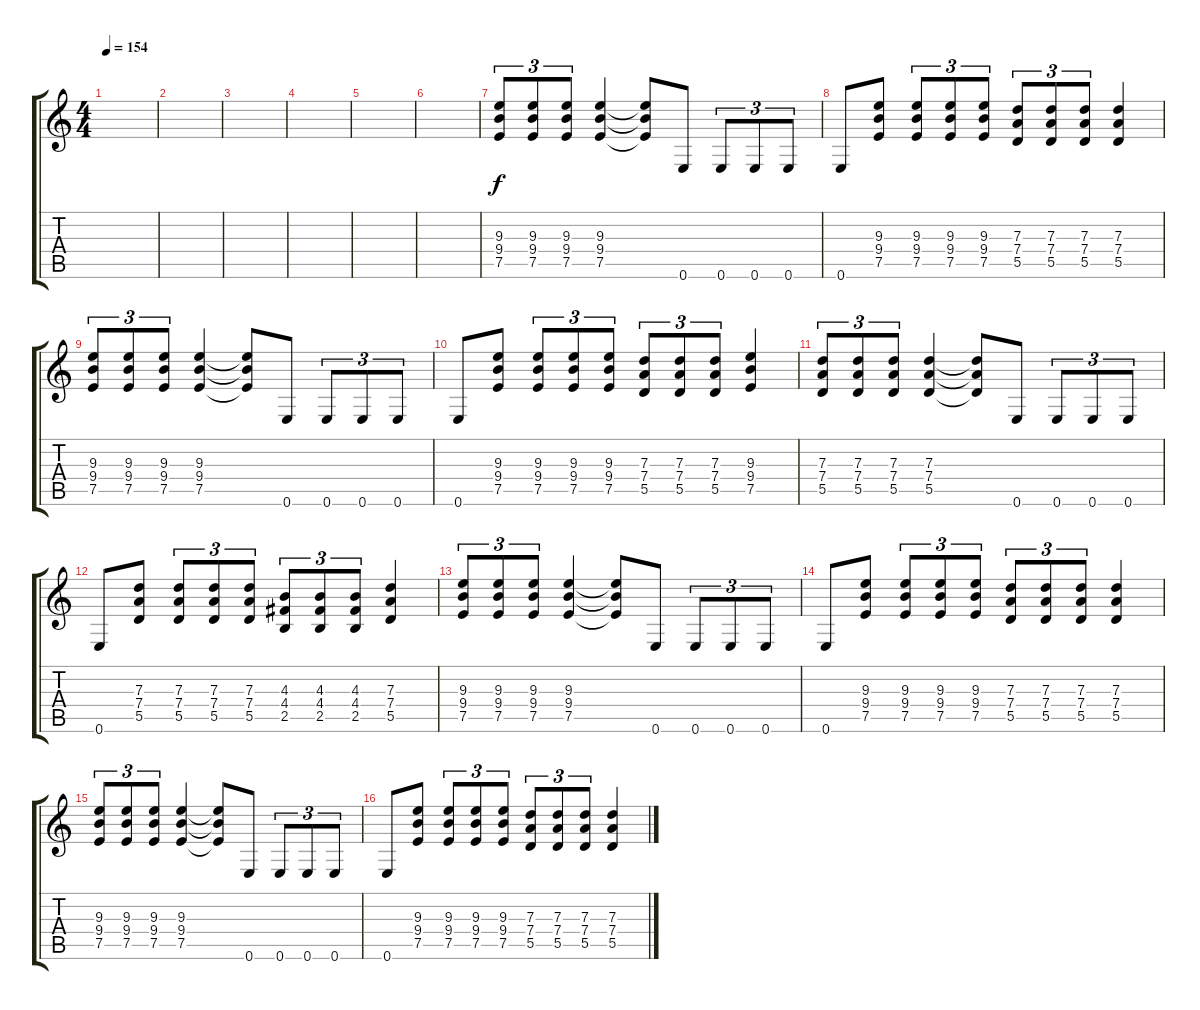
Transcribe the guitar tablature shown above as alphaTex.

\track "" {instrument distortionguitar}
\staff {score tabs}
\tuning (E4 B3 G3 D3 A2 E2) {hide}
\ts (4 4)
\tempo 154
\clef g2
\ks c
|
|
|
|
|
|
(9.3 9.4 7.5).8{tu (3 2)} (9.3 9.4 7.5).8{tu (3 2)} (9.3 9.4 7.5).8{tu (3 2)} (9.3 9.4 7.5).4 (9.3{t} 9.4{t} 7.5{t}).8 0.6.8 0.6.8{tu (3 2)} 0.6.8{tu (3 2)} 0.6.8{tu (3 2)} |
0.6.8 (9.3 9.4 7.5).8 (9.3 9.4 7.5).8{tu (3 2)} (9.3 9.4 7.5).8{tu (3 2)} (9.3 9.4 7.5).8{tu (3 2)} (7.3 7.4 5.5).8{tu (3 2)} (7.3 7.4 5.5).8{tu (3 2)} (7.3 7.4 5.5).8{tu (3 2)} (7.3 7.4 5.5).4 |
(9.3 9.4 7.5).8{tu (3 2)} (9.3 9.4 7.5).8{tu (3 2)} (9.3 9.4 7.5).8{tu (3 2)} (9.3 9.4 7.5).4 (9.3{t} 9.4{t} 7.5{t}).8 0.6.8 0.6.8{tu (3 2)} 0.6.8{tu (3 2)} 0.6.8{tu (3 2)} |
0.6.8 (9.3 9.4 7.5).8 (9.3 9.4 7.5).8{tu (3 2)} (9.3 9.4 7.5).8{tu (3 2)} (9.3 9.4 7.5).8{tu (3 2)} (7.3 7.4 5.5).8{tu (3 2)} (7.3 7.4 5.5).8{tu (3 2)} (7.3 7.4 5.5).8{tu (3 2)} (9.3 9.4 7.5).4 |
(7.3 7.4 5.5).8{tu (3 2)} (7.3 7.4 5.5).8{tu (3 2)} (7.3 7.4 5.5).8{tu (3 2)} (7.3 7.4 5.5).4 (7.3{t} 7.4{t} 5.5{t}).8 0.6.8 0.6.8{tu (3 2)} 0.6.8{tu (3 2)} 0.6.8{tu (3 2)} |
0.6.8 (7.3 7.4 5.5).8 (7.3 7.4 5.5).8{tu (3 2)} (7.3 7.4 5.5).8{tu (3 2)} (7.3 7.4 5.5).8{tu (3 2)} (4.3 4.4 2.5).8{tu (3 2)} (4.3 4.4 2.5).8{tu (3 2)} (4.3 4.4 2.5).8{tu (3 2)} (7.3 7.4 5.5).4 |
(9.3 9.4 7.5).8{tu (3 2)} (9.3 9.4 7.5).8{tu (3 2)} (9.3 9.4 7.5).8{tu (3 2)} (9.3 9.4 7.5).4 (9.3{t} 9.4{t} 7.5{t}).8 0.6.8 0.6.8{tu (3 2)} 0.6.8{tu (3 2)} 0.6.8{tu (3 2)} |
0.6.8 (9.3 9.4 7.5).8 (9.3 9.4 7.5).8{tu (3 2)} (9.3 9.4 7.5).8{tu (3 2)} (9.3 9.4 7.5).8{tu (3 2)} (7.3 7.4 5.5).8{tu (3 2)} (7.3 7.4 5.5).8{tu (3 2)} (7.3 7.4 5.5).8{tu (3 2)} (7.3 7.4 5.5).4 |
(9.3 9.4 7.5).8{tu (3 2)} (9.3 9.4 7.5).8{tu (3 2)} (9.3 9.4 7.5).8{tu (3 2)} (9.3 9.4 7.5).4 (9.3{t} 9.4{t} 7.5{t}).8 0.6.8 0.6.8{tu (3 2)} 0.6.8{tu (3 2)} 0.6.8{tu (3 2)} |
0.6.8 (9.3 9.4 7.5).8 (9.3 9.4 7.5).8{tu (3 2)} (9.3 9.4 7.5).8{tu (3 2)} (9.3 9.4 7.5).8{tu (3 2)} (7.3 7.4 5.5).8{tu (3 2)} (7.3 7.4 5.5).8{tu (3 2)} (7.3 7.4 5.5).8{tu (3 2)} (7.3 7.4 5.5).4
